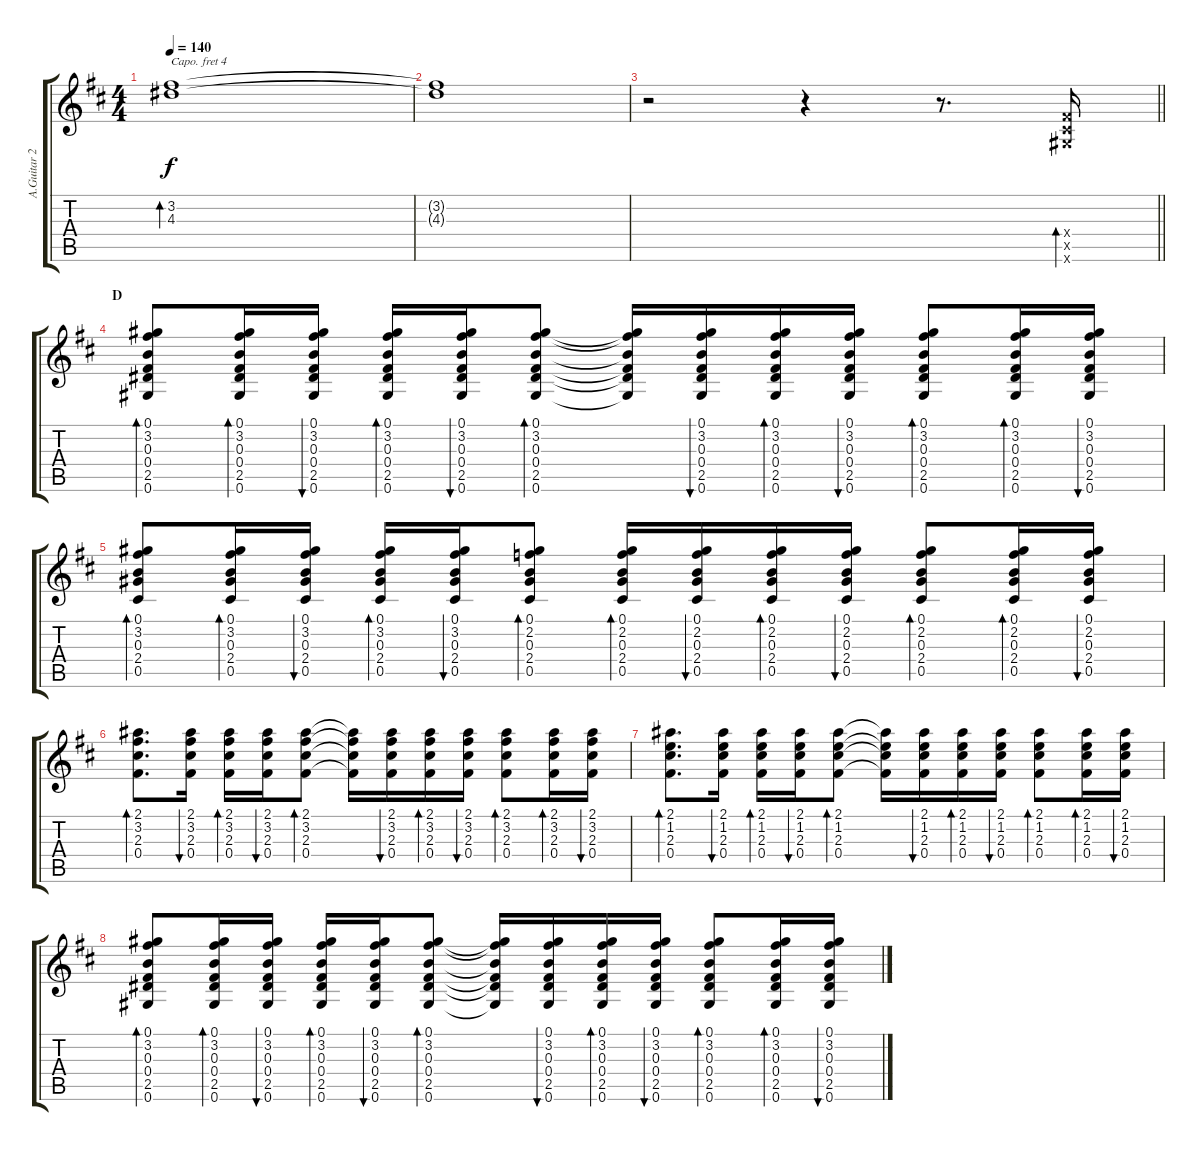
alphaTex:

\track ("A.Guitar 2" "A.Guitar 2") {instrument acousticguitarsteel}
\staff {score tabs}
\capo 4
\tuning (E4 B3 G3 D3 A2 E2) {hide}
\ts (4 4)
\tempo 140
\clef g2
\ks d
(3.2 4.3).1{bd 30 dy f} |
(3.2{t} 4.3{t}).1 |
\barLineRight lightlight
r.2 r.4 r.8{d} (0.4{x} 0.5{x} 0.6{x}).16{bd 30 volume 14} |
\section ("" "D")
(0.1 3.2 0.3 0.4 2.5 0.6).8{bd 30} (0.1 3.2 0.3 0.4 2.5 0.6).16{bd 30} (0.1 3.2 0.3 0.4 2.5 0.6).16{bu 30} (0.1 3.2 0.3 0.4 2.5 0.6).16{bd 30} (0.1 3.2 0.3 0.4 2.5 0.6).16{bu 30} (0.1 3.2 0.3 0.4 2.5 0.6).8{bd 30} (0.1{t} 3.2{t} 0.3{t} 0.4{t} 2.5{t} 0.6{t}).16 (0.1 3.2 0.3 0.4 2.5 0.6).16{bu 30} (0.1 3.2 0.3 0.4 2.5 0.6).16{bd 30} (0.1 3.2 0.3 0.4 2.5 0.6).16{bu 30} (0.1 3.2 0.3 0.4 2.5 0.6).8{bd 30} (0.1 3.2 0.3 0.4 2.5 0.6).16{bd 30} (0.1 3.2 0.3 0.4 2.5 0.6).16{bu 30} |
(0.1 3.2 0.3 2.4 0.5).8{bd 30} (0.1 3.2 0.3 2.4 0.5).16{bd 30} (0.1 3.2 0.3 2.4 0.5).16{bu 30} (0.1 3.2 0.3 2.4 0.5).16{bd 30} (0.1 3.2 0.3 2.4 0.5).16{bu 30} (0.1 2.2 0.3 2.4 0.5).8{bd 30} (0.1 2.2 0.3 2.4 0.5).16{bd 30} (0.1 2.2 0.3 2.4 0.5).16{bu 30} (0.1 2.2 0.3 2.4 0.5).16{bd 30} (0.1 2.2 0.3 2.4 0.5).16{bu 30} (0.1 2.2 0.3 2.4 0.5).8{bd 30} (0.1 2.2 0.3 2.4 0.5).16{bd 30} (0.1 2.2 0.3 2.4 0.5).16{bu 30} |
(2.1 3.2 2.3 0.4).8{d bd 30} (2.1 3.2 2.3 0.4).16{bu 30} (2.1 3.2 2.3 0.4).16{bd 30} (2.1 3.2 2.3 0.4).16{bu 30} (2.1 3.2 2.3 0.4).8{bd 30} (2.1{t} 3.2{t} 2.3{t} 0.4{t}).16 (2.1 3.2 2.3 0.4).16{bu 30} (2.1 3.2 2.3 0.4).16{bd 30} (2.1 3.2 2.3 0.4).16{bu 30} (2.1 3.2 2.3 0.4).8{bd 30} (2.1 3.2 2.3 0.4).16{bd 30} (2.1 3.2 2.3 0.4).16{bu 30} |
(2.1 1.2 2.3 0.4).8{d bd 30} (2.1 1.2 2.3 0.4).16{bu 30} (2.1 1.2 2.3 0.4).16{bd 30} (2.1 1.2 2.3 0.4).16{bu 30} (2.1 1.2 2.3 0.4).8{bd 30} (2.1{t} 1.2{t} 2.3{t} 0.4{t}).16 (2.1 1.2 2.3 0.4).16{bu 30} (2.1 1.2 2.3 0.4).16{bd 30} (2.1 1.2 2.3 0.4).16{bu 30} (2.1 1.2 2.3 0.4).8{bd 30} (2.1 1.2 2.3 0.4).16{bd 30} (2.1 1.2 2.3 0.4).16{bu 30} |
(0.1 3.2 0.3 0.4 2.5 0.6).8{bd 30} (0.1 3.2 0.3 0.4 2.5 0.6).16{bd 30} (0.1 3.2 0.3 0.4 2.5 0.6).16{bu 30} (0.1 3.2 0.3 0.4 2.5 0.6).16{bd 30} (0.1 3.2 0.3 0.4 2.5 0.6).16{bu 30} (0.1 3.2 0.3 0.4 2.5 0.6).8{bd 30} (0.1{t} 3.2{t} 0.3{t} 0.4{t} 2.5{t} 0.6{t}).16 (0.1 3.2 0.3 0.4 2.5 0.6).16{bu 30} (0.1 3.2 0.3 0.4 2.5 0.6).16{bd 30} (0.1 3.2 0.3 0.4 2.5 0.6).16{bu 30} (0.1 3.2 0.3 0.4 2.5 0.6).8{bd 30} (0.1 3.2 0.3 0.4 2.5 0.6).16{bd 30} (0.1 3.2 0.3 0.4 2.5 0.6).16{bu 30}
